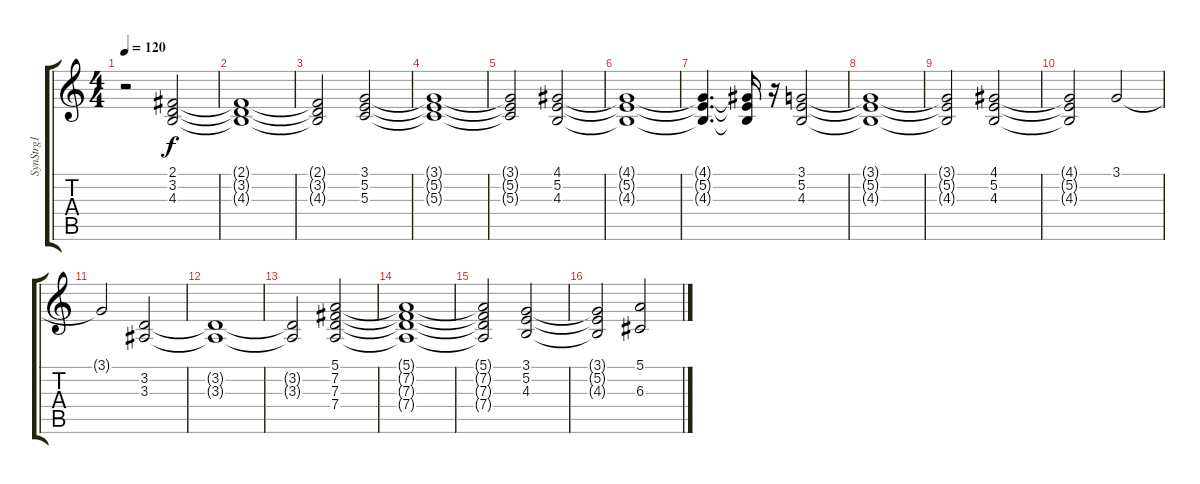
\track ("SynStrg1" "SynStrg1") {instrument synthstrings1}
\staff {score tabs}
\tuning (E4 B3 G3 D3 A2 E2) {hide}
\ts (4 4)
\tempo 120
\clef g2
\ks c
r.2{dy f} (2.1 3.2 4.3).2 |
(2.1{t} 3.2{t} 4.3{t}).1 |
(2.1{t} 3.2{t} 4.3{t}).2 (3.1 5.2 5.3).2 |
(3.1{t} 5.2{t} 5.3{t}).1 |
(3.1{t} 5.2{t} 5.3{t}).2 (4.1 5.2 4.3).2 |
(4.1{t} 5.2{t} 4.3{t}).1 |
(4.1{t} 5.2{t} 4.3{t}).4{d} (4.1{t} 5.2{t} 4.3{t}).16 r.16 (3.1 5.2 4.3).2 |
(3.1{t} 5.2{t} 4.3{t}).1 |
(3.1{t} 5.2{t} 4.3{t}).2 (4.1 5.2 4.3).2 |
(4.1{t} 5.2{t} 4.3{t}).2 3.1.2 |
3.1{t}.2 (3.2 3.3).2 |
(3.2{t} 3.3{t}).1 |
(3.2{t} 3.3{t}).2 (5.1 7.2 7.3 7.4).2 |
(5.1{t} 7.2{t} 7.3{t} 7.4{t}).1 |
(5.1{t} 7.2{t} 7.3{t} 7.4{t}).2 (3.1 5.2 4.3).2 |
(3.1{t} 5.2{t} 4.3{t}).2 (5.1 6.3).2
